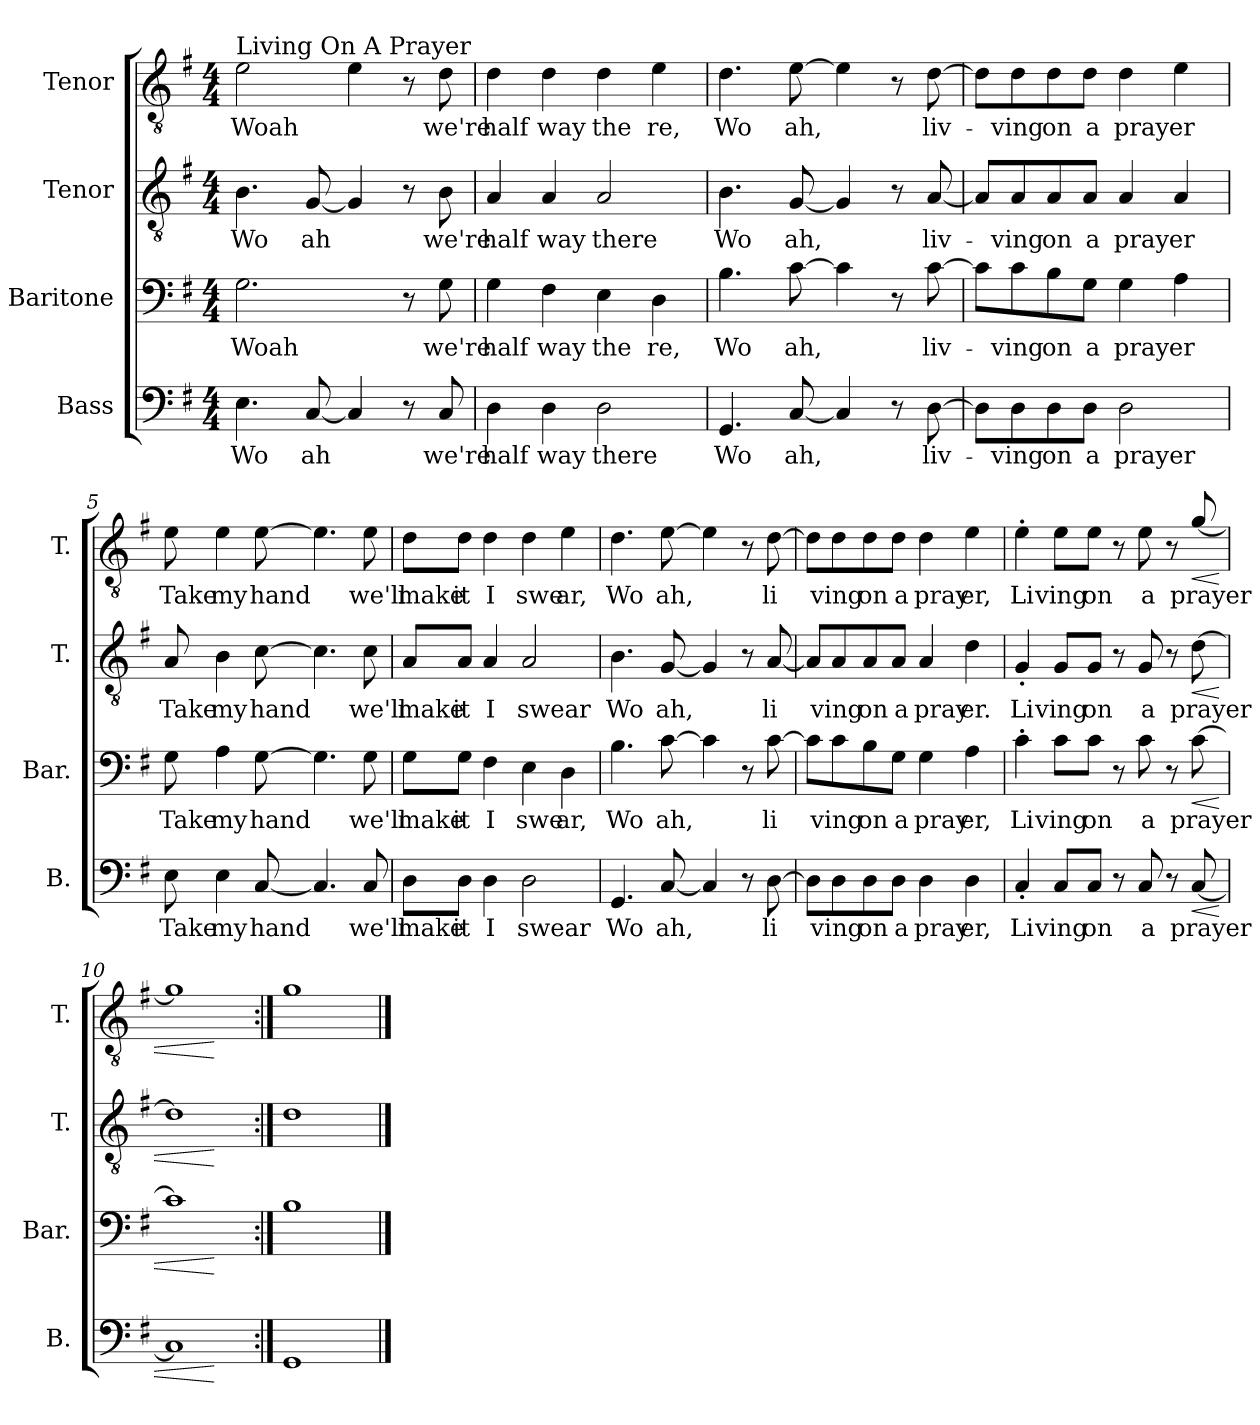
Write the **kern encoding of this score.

**kern	**text	**dynam	**kern	**text	**dynam	**kern	**text	**dynam	**kern	**text	**dynam
*part4	*part4	*part4	*part3	*part3	*part3	*part2	*part2	*part2	*part1	*part1	*part1
*staff4	*staff4	*staff4	*staff3	*staff3	*staff3	*staff2	*staff2	*staff2	*staff1	*staff1	*staff1
*I"Bass	*	*	*I"Baritone	*	*	*I"Tenor	*	*	*I"Tenor	*	*
*I'B.	*	*	*I'Bar.	*	*	*I'T.	*	*	*I'T.	*	*
*clefF4	*	*	*clefF4	*	*	*clefGv2	*	*	*clefGv2	*	*
*k[f#]	*	*	*k[f#]	*	*	*k[f#]	*	*	*k[f#]	*	*
*M4/4	*	*	*M4/4	*	*	*M4/4	*	*	*M4/4	*	*
*MM120	*	*	*MM120	*	*	*MM120	*	*	*MM120	*	*
=1	=1	=1	=1	=1	=1	=1	=1	=1	=1	=1	=1
!	!	!	!	!	!	!	!	!	!LO:TX:a:t=Living On A Prayer	!	!
!	!LO:LY:b	!	!	!LO:LY:b	!	!	!LO:LY:b	!	!	!LO:LY:b	!
4.Ei\	Wo	.	2.Gj\	Woah	.	4.BZ\	Wo	.	2eV\	Woah	.
!	!LO:LY:b	!	!	!	!	!	!LO:LY:b	!	!	!	!
[8Ci/	ah	.	.	.	.	[8GZ/	ah	.	.	.	.
4Ci/]	.	.	.	.	.	4GZ/]	.	.	4eV\	.	.
8r	.	.	8r	.	.	8r	.	.	8r	.	.
!	!LO:LY:b	!	!	!LO:LY:b	!	!	!LO:LY:b	!	!	!LO:LY:b	!
8Ci/	we're	.	8Gj\	we're	.	8BZ\	we're	.	8dV\	we're	.
=2	=2	=2	=2	=2	=2	=2	=2	=2	=2	=2	=2
!	!LO:LY:b	!	!	!LO:LY:b	!	!	!LO:LY:b	!	!	!LO:LY:b	!
4Di\	half	.	4Gj\	half	.	4AZ/	half	.	4dV\	half	.
!	!LO:LY:b	!	!	!LO:LY:b	!	!	!LO:LY:b	!	!	!LO:LY:b	!
4Di\	way	.	4F#j\	way	.	4AZ/	way	.	4dV\	way	.
!	!LO:LY:b	!	!	!LO:LY:b	!	!	!LO:LY:b	!	!	!LO:LY:b	!
2Di\	there	.	4Ej\	the	.	2AZ/	there	.	4dV\	the	.
!	!	!	!	!LO:LY:b	!	!	!	!	!	!LO:LY:b	!
.	.	.	4Dj\	re,	.	.	.	.	4eV\	re,	.
=3	=3	=3	=3	=3	=3	=3	=3	=3	=3	=3	=3
!	!LO:LY:b	!	!	!LO:LY:b	!	!	!LO:LY:b	!	!	!LO:LY:b	!
4.GGi/	Wo	.	4.Bj\	Wo	.	4.BZ\	Wo	.	4.dV\	Wo	.
!	!LO:LY:b	!	!	!LO:LY:b	!	!	!LO:LY:b	!	!	!LO:LY:b	!
[8Ci/	ah,	.	[8cj\	ah,	.	[8GZ/	ah,	.	[8eV\	ah,	.
4Ci/]	.	.	4cj\]	.	.	4GZ/]	.	.	4eV\]	.	.
8r	.	.	8r	.	.	8r	.	.	8r	.	.
!	!LO:LY:b	!	!	!LO:LY:b	!	!	!LO:LY:b	!	!	!LO:LY:b	!
[8Di\	liv-	.	[8cj\	liv-	.	[8AZ/	liv-	.	[8dV\	liv-	.
=4	=4	=4	=4	=4	=4	=4	=4	=4	=4	=4	=4
8Di\L]	.	.	8cj\L]	.	.	8AZ/L]	.	.	8dV\L]	.	.
!	!LO:LY:b	!	!	!LO:LY:b	!	!	!LO:LY:b	!	!	!LO:LY:b	!
8Di\	-ving	.	8cj\	-ving	.	8AZ/	-ving	.	8dV\	-ving	.
!	!LO:LY:b	!	!	!LO:LY:b	!	!	!LO:LY:b	!	!	!LO:LY:b	!
8Di\	on	.	8Bj\	on	.	8AZ/	on	.	8dV\	on	.
!	!LO:LY:b	!	!	!LO:LY:b	!	!	!LO:LY:b	!	!	!LO:LY:b	!
8Di\J	a	.	8Gj\J	a	.	8AZ/J	a	.	8dV\J	a	.
!	!LO:LY:b	!	!	!LO:LY:b	!	!	!LO:LY:b	!	!	!LO:LY:b	!
2Di\	prayer	.	4Gj\	pray	.	4AZ/	pray	.	4dV\	pray	.
!	!	!	!	!LO:LY:b	!	!	!LO:LY:b	!	!	!LO:LY:b	!
.	.	.	4Aj\	er	.	4AZ/	er	.	4eV\	er	.
!!LO:LB:g=z
=5	=5	=5	=5	=5	=5	=5	=5	=5	=5	=5	=5
!	!LO:LY:b	!	!	!LO:LY:b	!	!	!LO:LY:b	!	!	!LO:LY:b	!
8Ei\	Take	.	8Gj\	Take	.	8AZ/	Take	.	8eV\	Take	.
!	!LO:LY:b	!	!	!LO:LY:b	!	!	!LO:LY:b	!	!	!LO:LY:b	!
4Ei\	my	.	4Aj\	my	.	4BZ\	my	.	4eV\	my	.
!	!LO:LY:b	!	!	!LO:LY:b	!	!	!LO:LY:b	!	!	!LO:LY:b	!
[8Ci/	hand	.	[8Gj\	hand	.	[8cZ\	hand	.	[8eV\	hand	.
4.Ci/]	.	.	4.Gj\]	.	.	4.cZ\]	.	.	4.eV\]	.	.
!	!LO:LY:b	!	!	!LO:LY:b	!	!	!LO:LY:b	!	!	!LO:LY:b	!
8Ci/	we'll	.	8Gj\	we'll	.	8cZ\	we'll	.	8eV\	we'll	.
=6	=6	=6	=6	=6	=6	=6	=6	=6	=6	=6	=6
!	!LO:LY:b	!	!	!LO:LY:b	!	!	!LO:LY:b	!	!	!LO:LY:b	!
8Di\L	make	.	8Gj\L	make	.	8AZ/L	make	.	8dV\L	make	.
!	!LO:LY:b	!	!	!LO:LY:b	!	!	!LO:LY:b	!	!	!LO:LY:b	!
8Di\J	it	.	8Gj\J	it	.	8AZ/J	it	.	8dV\J	it	.
!	!LO:LY:b	!	!	!LO:LY:b	!	!	!LO:LY:b	!	!	!LO:LY:b	!
4Di\	I	.	4F#j\	I	.	4AZ/	I	.	4dV\	I	.
!	!LO:LY:b	!	!	!LO:LY:b	!	!	!LO:LY:b	!	!	!LO:LY:b	!
2Di\	swear	.	4Ej\	swe	.	2AZ/	swear	.	4dV\	swe	.
!	!	!	!	!LO:LY:b	!	!	!	!	!	!LO:LY:b	!
.	.	.	4Dj\	ar,	.	.	.	.	4eV\	ar,	.
=7	=7	=7	=7	=7	=7	=7	=7	=7	=7	=7	=7
!	!LO:LY:b	!	!	!LO:LY:b	!	!	!LO:LY:b	!	!	!LO:LY:b	!
4.GGi/	Wo	.	4.Bj\	Wo	.	4.BZ\	Wo	.	4.dV\	Wo	.
!	!LO:LY:b	!	!	!LO:LY:b	!	!	!LO:LY:b	!	!	!LO:LY:b	!
[8Ci/	ah,	.	[8cj\	ah,	.	[8GZ/	ah,	.	[8eV\	ah,	.
4Ci/]	.	.	4cj\]	.	.	4GZ/]	.	.	4eV\]	.	.
8r	.	.	8r	.	.	8r	.	.	8r	.	.
!	!LO:LY:b	!	!	!LO:LY:b	!	!	!LO:LY:b	!	!	!LO:LY:b	!
[8Di\	li	.	[8cj\	li	.	[8AZ/	li	.	[8dV\	li	.
=8	=8	=8	=8	=8	=8	=8	=8	=8	=8	=8	=8
8Di\L]	.	.	8cj\L]	.	.	8AZ/L]	.	.	8dV\L]	.	.
!	!LO:LY:b	!	!	!LO:LY:b	!	!	!LO:LY:b	!	!	!LO:LY:b	!
8Di\	ving	.	8cj\	ving	.	8AZ/	ving	.	8dV\	ving	.
!	!LO:LY:b	!	!	!LO:LY:b	!	!	!LO:LY:b	!	!	!LO:LY:b	!
8Di\	on	.	8Bj\	on	.	8AZ/	on	.	8dV\	on	.
!	!LO:LY:b	!	!	!LO:LY:b	!	!	!LO:LY:b	!	!	!LO:LY:b	!
8Di\J	a	.	8Gj\J	a	.	8AZ/J	a	.	8dV\J	a	.
!	!LO:LY:b	!	!	!LO:LY:b	!	!	!LO:LY:b	!	!	!LO:LY:b	!
4Di\	pray	.	4Gj\	pray	.	4AZ/	pray	.	4dV\	pray	.
!	!LO:LY:b	!	!	!LO:LY:b	!	!	!LO:LY:b	!	!	!LO:LY:b	!
4Di\	er,	.	4Aj\	er,	.	4dZ\	er.	.	4eV\	er,	.
!!LO:LB:g=z
=9	=9	=9	=9	=9	=9	=9	=9	=9	=9	=9	=9
!	!LO:LY:b	!	!	!LO:LY:b	!	!	!LO:LY:b	!	!	!LO:LY:b	!
4C'i/	Li	.	4c'j\	Li	.	4G'Z/	Li	.	4e'V\	Li	.
!	!LO:LY:b	!	!	!LO:LY:b	!	!	!LO:LY:b	!	!	!LO:LY:b	!
8Ci/L	ving	.	8cj\L	ving	.	8GZ/L	ving	.	8eV\L	ving	.
!	!LO:LY:b	!	!	!LO:LY:b	!	!	!LO:LY:b	!	!	!LO:LY:b	!
8Ci/J	on	.	8cj\J	on	.	8GZ/J	on	.	8eV\J	on	.
8r	.	.	8r	.	.	8r	.	.	8r	.	.
!	!LO:LY:b	!	!	!LO:LY:b	!	!	!LO:LY:b	!	!	!LO:LY:b	!
8Ci/	a	.	8cj\	a	.	8GZ/	a	.	8eV\	a	.
8r	.	.	8r	.	.	8r	.	.	8r	.	.
!	!LO:LY:b	!LO:HP:b	!	!LO:LY:b	!LO:HP:b	!	!LO:LY:b	!LO:HP:b	!	!LO:LY:b	!LO:HP:b
[8Ci/	prayer	<	[8cj\	prayer	<	[8dZ\	prayer	<	[8gV/	prayer	<
=10	=10	=10	=10	=10	=10	=10	=10	=10	=10	=10	=10
1Ci]	.	.	1cj]	.	.	1dZ]	.	.	1gV]	.	.
.	.	[	.	.	[	.	.	[	.	.	[
=11:|!	=11:|!	=11:|!	=11:|!	=11:|!	=11:|!	=11:|!	=11:|!	=11:|!	=11:|!	=11:|!	=11:|!
1GGi	.	.	1Bj	.	.	1dZ	.	.	1gV	.	.
==	==	==	==	==	==	==	==	==	==	==	==
*-	*-	*-	*-	*-	*-	*-	*-	*-	*-	*-	*-
